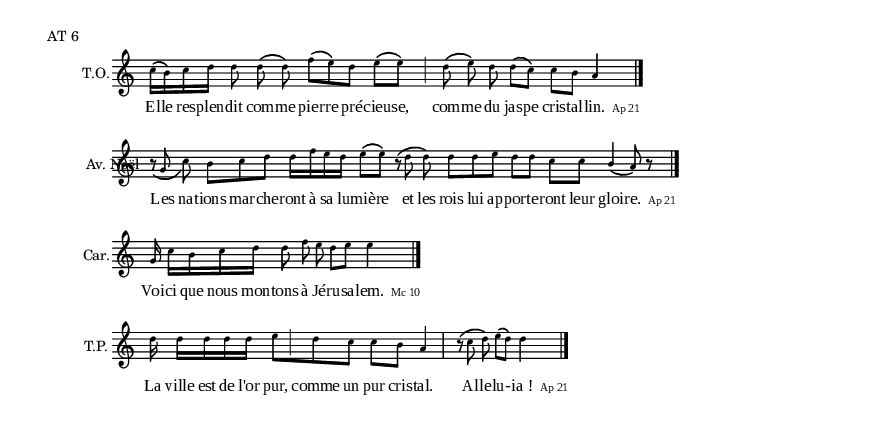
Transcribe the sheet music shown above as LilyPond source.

\version "2.10.0"
 \include "definitions.ly"
\markup {AT  6}


\relative c'' { 
	\new Staff {
		\cadenzaOn
		\set Staff.instrumentName = \markup{ \center-align { T.O. } }
		c16[\( b\) c d]
		\times 2/3 { d8 d\( d\) }
		\times 2/3 { f[\( e\) d] }
		e[\( e\)]
		\pespace\cesure\pespace
		\times 2/3 { d\( e\) d }
		d[\( c\)]
		c[ b]
		a4
		\endBar
	}	\addlyrics {
		El -- le res -- plen -- dit com -- me pier -- re pré -- cieu -- se, com -- me du jas -- pe cris -- tal -- lin.
		\markup { \citation #"Ap 21"}
	}
}
\relative c'' { 
	\new Staff {
		\cadenzaOn
		\set Staff.instrumentName = \markup{ \center-align { Av. Noël } }
		\times 2/3 { r8_\( g c\) }
		\times 2/3 { b[ c d] }
		d16[ f e d]
		e8[\( e\)] \pespace
		\times 2/3 { r\( d d\) }
		\times 2/3 { d[ d e] }
		d[ d]
		c[ c]
		\override Stem #'neutral-direction = #up
		b4\( a8\) r
		\endBar
	}	\addlyrics {
		Les na -- tions mar -- che -- ront à sa lu -- miè -- re et les rois lui ap -- por -- te -- ront leur gloi -- re.
		\markup { \citation #"Ap 21"}
	}
}


\relative c'' { 
	\new Staff {
		\cadenzaOn
		\set Staff.instrumentName = \markup{ \center-align { Car. } }
		g16
		c[ b c d]
		\times 2/3 { d8 f e }
		d[ e]
		e4
		\endBar
	}	\addlyrics {
		Voi -- ci que nous mon -- tons à Jé -- ru -- sa -- lem.
		\markup { \citation #"Mc 10"}
	}
}
\relative c'' { 
	\new Staff {
		\cadenzaOn
		\set Staff.instrumentName = \markup{ \center-align { T.P. } }
		d16
		d[ d d d]
		\times 2/3 { e8[\cesure \pespace d c] }
		c[ b]
		a4
		
\pespace \barre \pespace
		\times 2/3 { r
8\( c d\) }
		e[\( d\)]
		d4
		\endBar
	}	\addlyrics {
		La ville est de l'or pur, comme un pur cris -- tal. Al -- le -- lu -- - -- "ia !"
		\markup { \citation #"Ap 21"}
	}
}
